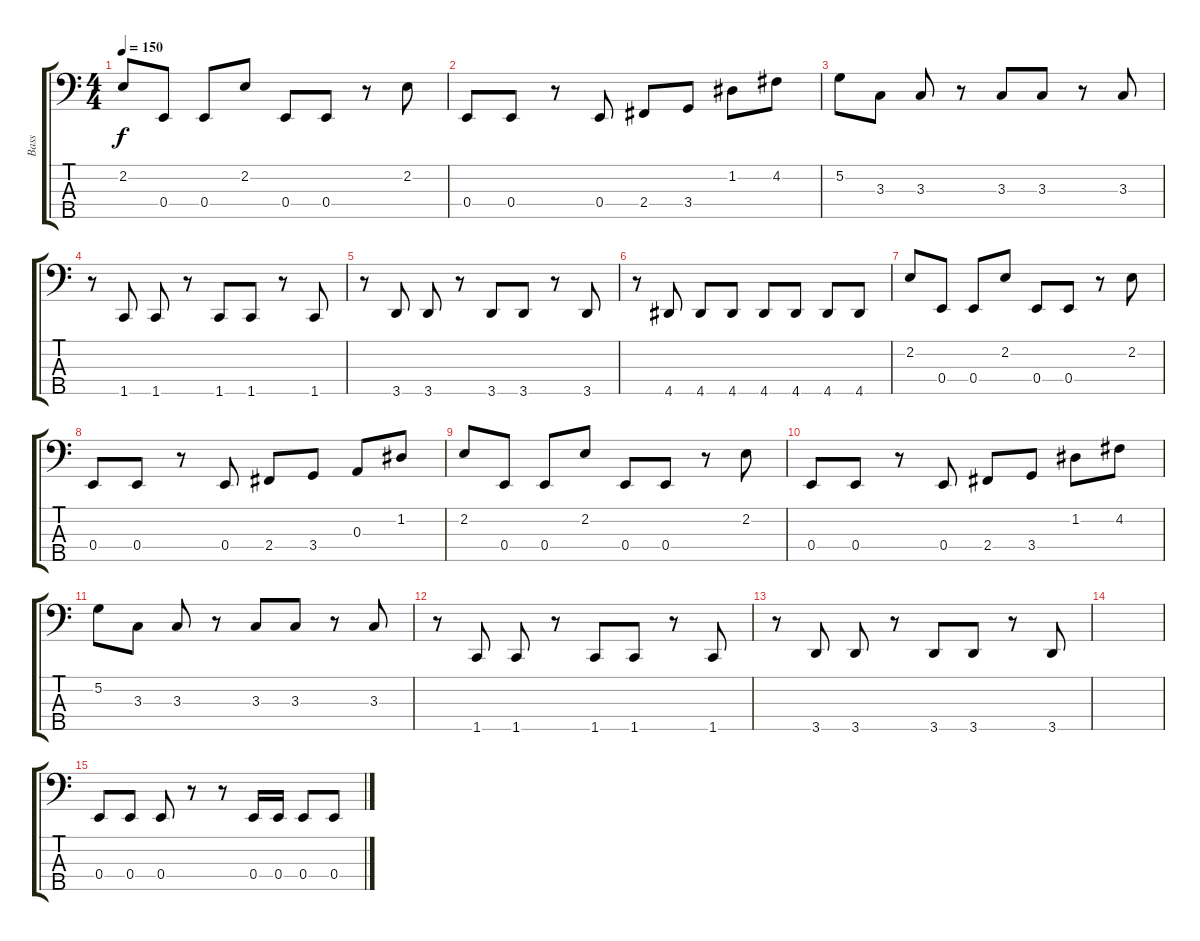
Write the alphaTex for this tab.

\track ("Bass" "Bass") {instrument electricbassfinger}
\staff {score tabs}
\tuning (G2 D2 A1 E1 B0) {hide}
\ts (4 4)
\tempo 150
\clef f4
\ks c
2.2.8{dy f} 0.4.8 0.4.8 2.2.8 0.4.8 0.4.8 r.8 2.2.8 |
0.4.8 0.4.8 r.8 0.4.8 2.4.8 3.4.8 1.2.8 4.2.8 |
5.2.8 3.3.8 3.3.8 r.8 3.3.8 3.3.8 r.8 3.3.8 |
r.8 1.5.8 1.5.8 r.8 1.5.8 1.5.8 r.8 1.5.8 |
r.8 3.5.8 3.5.8 r.8 3.5.8 3.5.8 r.8 3.5.8 |
r.8 4.5.8 4.5.8 4.5.8 4.5.8 4.5.8 4.5.8 4.5.8 |
2.2.8 0.4.8 0.4.8 2.2.8 0.4.8 0.4.8 r.8 2.2.8 |
0.4.8 0.4.8 r.8 0.4.8 2.4.8 3.4.8 0.3.8 1.2.8 |
2.2.8 0.4.8 0.4.8 2.2.8 0.4.8 0.4.8 r.8 2.2.8 |
0.4.8 0.4.8 r.8 0.4.8 2.4.8 3.4.8 1.2.8 4.2.8 |
5.2.8 3.3.8 3.3.8 r.8 3.3.8 3.3.8 r.8 3.3.8 |
r.8 1.5.8 1.5.8 r.8 1.5.8 1.5.8 r.8 1.5.8 |
r.8 3.5.8 3.5.8 r.8 3.5.8 3.5.8 r.8 3.5.8 |
|
0.4.8 0.4.8 0.4.8 r.8 r.8 0.4.16 0.4.16 0.4.8 0.4.8
